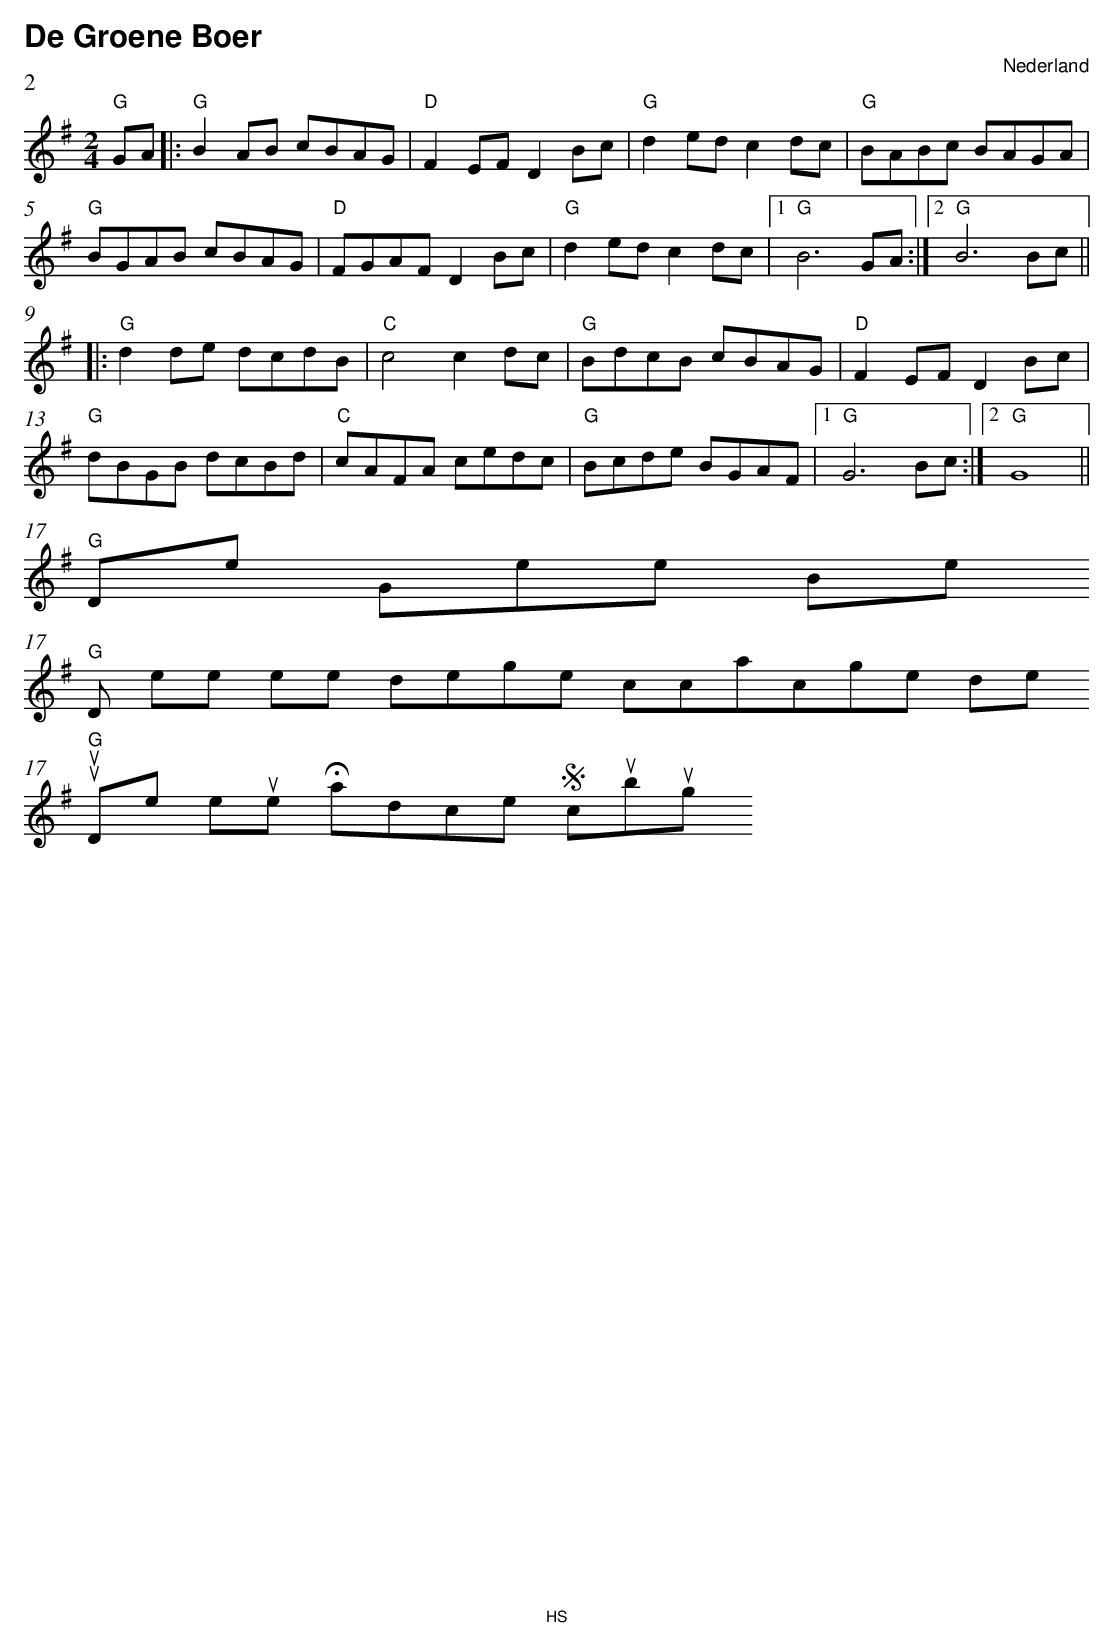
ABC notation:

X:1
T:De Groene Boer
P:2
O:Nederland
M:2/4
L:1/8
Q:1/4=160
K:G
"G"GA |:"G" B2 AB cBAG | "D"F2 EF D2 Bc | "G"d2 ed c2 dc | "G"BABc BAGA |
"G"BGAB cBAG  | "D"FGAF D2 Bc  | "G"d2 ed c2 dc |1"G" B6 GA :|2"G" B6 Bc ||
|:"G" d2de dcdB  | "C"c4 c2 dc    | "G"BdcB cBAG   | "D"F2 EF D2 Bc |
"G"dBGB dcBd  | "C"cAFA cedc   | "G"Bcde BGAF   |1"G" G6 Bc :|2"G" G8 ||
"G"De Groene Boer
"G"Dit is een heerlijk dromerige schottisch-achtige deun
"G"uit De Nieuwe Hollandsche Schouwburg.
